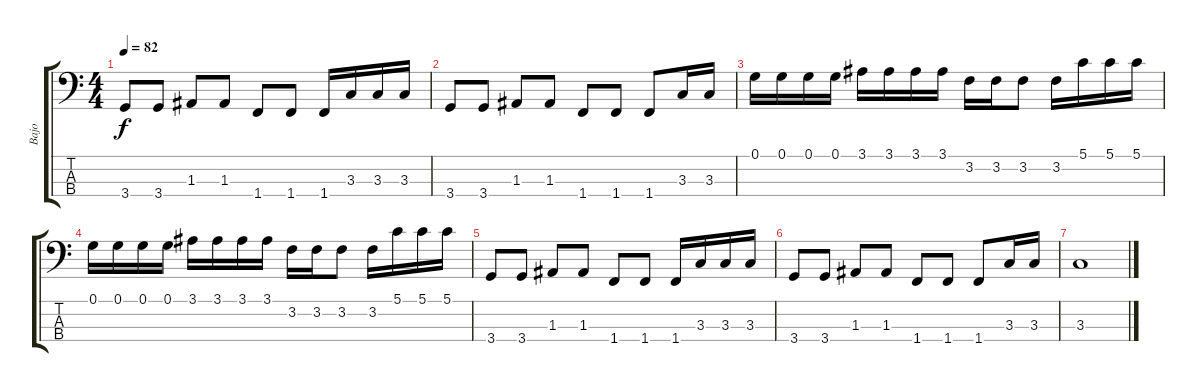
\track ("Bajo" "Bajo") {instrument electricbasspick}
\staff {score tabs}
\tuning (G2 D2 A1 E1) {hide}
\ts (4 4)
\tempo 82
\clef f4
\ks c
3.4.8{dy f} 3.4.8 1.3.8 1.3.8 1.4.8 1.4.8 1.4.16 3.3.16 3.3.16 3.3.16 |
3.4.8 3.4.8 1.3.8 1.3.8 1.4.8 1.4.8 1.4.8 3.3.16 3.3.16 |
0.1.16 0.1.16 0.1.16 0.1.16 3.1.16 3.1.16 3.1.16 3.1.16 3.2.16 3.2.16 3.2.8 3.2.16 5.1.16 5.1.16 5.1.16 |
0.1.16 0.1.16 0.1.16 0.1.16 3.1.16 3.1.16 3.1.16 3.1.16 3.2.16 3.2.16 3.2.8 3.2.16 5.1.16 5.1.16 5.1.16 |
3.4.8 3.4.8 1.3.8 1.3.8 1.4.8 1.4.8 1.4.16 3.3.16 3.3.16 3.3.16 |
3.4.8 3.4.8 1.3.8 1.3.8 1.4.8 1.4.8 1.4.8 3.3.16 3.3.16 |
3.3.1
